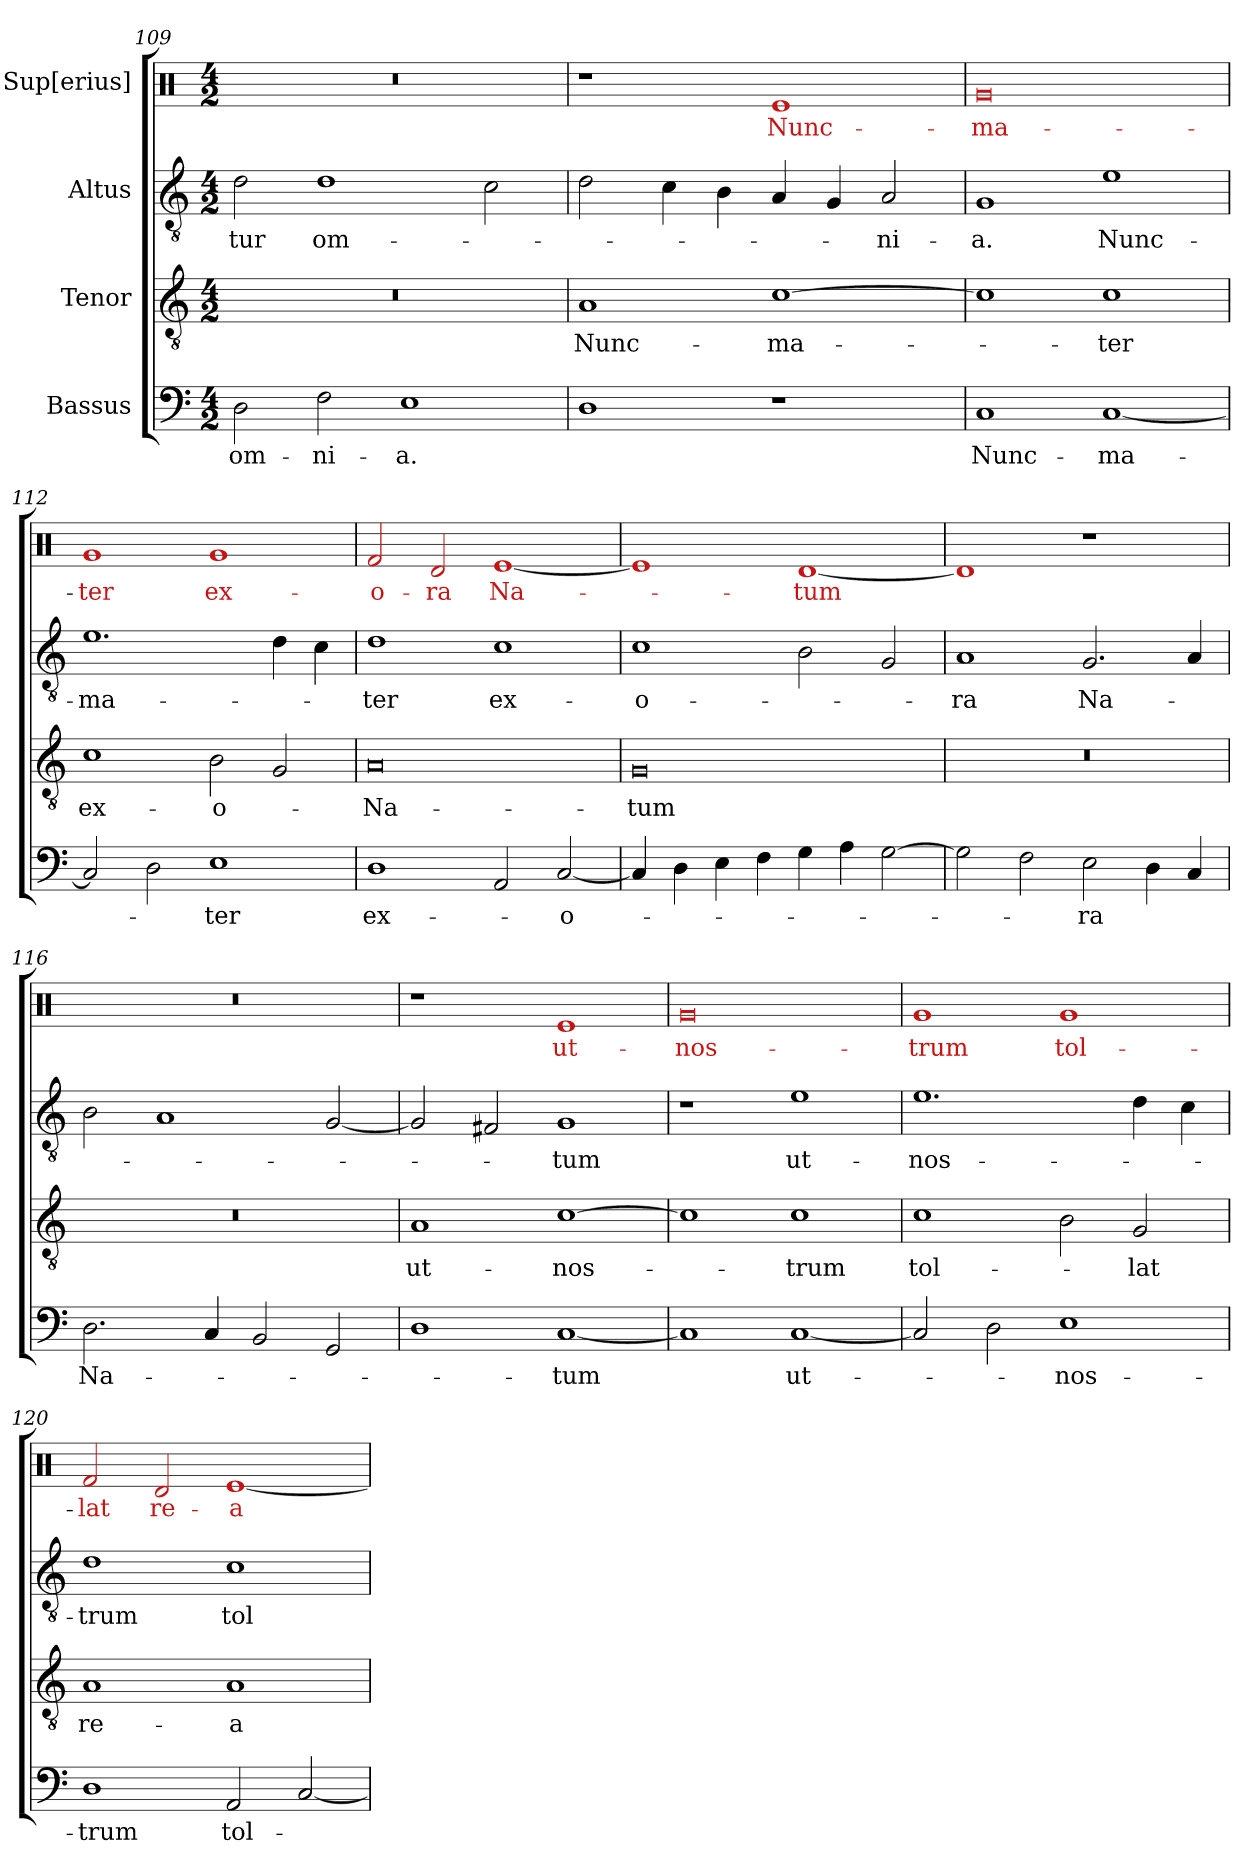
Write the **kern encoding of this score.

**kern	**text	**kern	**text	**kern	**text	**kern	**text
*part4	*part4	*part3	*part3	*part2	*part2	*part1	*part1
*staff4	*staff4	*staff3	*staff3	*staff2	*staff2	*staff1	*staff1
*I"Bassus	*	*I"Tenor	*	*I"Altus	*	*I"Sup[erius]	*
*clefF4	*	*clefGv2	*	*clefGv2	*	*clefX	*
*k[]	*	*k[]	*	*k[]	*	*k[]	*
*M4/2	*	*M4/2	*	*M4/2	*	*M4/2	*
=109	=109	=109	=109	=109	=109	=109	=109
2D\	om-	0r	.	2d\	-tur	0r	.
2F\	-ni-	.	.	1d\	om-	.	.
1E\	-a.	.	.	.	.	.	.
.	.	.	.	2c\	.	.	.
=110	=110	=110	=110	=110	=110	=110	=110
1D\	.	1A/	Nunc-	2d\	.	1r	.
.	.	.	.	4c\	.	.	.
.	.	.	.	4B\	.	.	.
1r	.	[1c\	ma-	4A/	.	1e/	Nunc-
.	.	.	.	4G/	.	.	.
.	.	.	.	2A/	-ni-	.	.
=111	=111	=111	=111	=111	=111	=111	=111
1C/	Nunc-	1c\]	.	1G/	-a.	0g/	ma-
[1C/	ma-	1c\	-ter	1e\	Nunc-	.	.
=112	=112	=112	=112	=112	=112	=112	=112
2C/]	.	1c\	ex-	1.e\	ma-	1g/	-ter
2D\	.	.	.	.	.	.	.
1E\	-ter	2B\	o-	.	.	1g/	ex-
.	.	2G/	.	4d\	.	.	.
.	.	.	.	4c\	.	.	.
=113	=113	=113	=113	=113	=113	=113	=113
1D\	ex-	0A/	-Na-	1d\	-ter	2f/	o-
.	.	.	.	.	.	2d/	-ra
2AA/	.	.	.	1c\	ex-	[1e/	Na-
[2C/	o-	.	.	.	.	.	.
=114	=114	=114	=114	=114	=114	=114	=114
4C/]	.	0G/	-tum	1c\	o-	1e/]	.
4D\	.	.	.	.	.	.	.
4E\	.	.	.	.	.	.	.
4F\	.	.	.	.	.	.	.
4G\	.	.	.	2B\	.	[1d/	-tum
4A\	.	.	.	.	.	.	.
[2G\	.	.	.	2G/	.	.	.
=115	=115	=115	=115	=115	=115	=115	=115
2G\]	.	0r	.	1A/	-ra	1d/]	.
2F\	.	.	.	.	.	.	.
2E\	-ra	.	.	2.G/	Na-	1r	.
4D\	.	.	.	.	.	.	.
4C/	.	.	.	4A/	.	.	.
=116	=116	=116	=116	=116	=116	=116	=116
2.D\	Na-	0r	.	2B\	.	0r	.
.	.	.	.	1A/	.	.	.
4C/	.	.	.	.	.	.	.
2BB/	.	.	.	.	.	.	.
2GG/	.	.	.	[2G/	.	.	.
=117	=117	=117	=117	=117	=117	=117	=117
1D\	.	1A/	ut-	2G/]	.	1r	.
.	.	.	.	2F#X/	.	.	.
[1C/	-tum	[1c\	nos-	1G/	-tum	1e/	ut-
=118	=118	=118	=118	=118	=118	=118	=118
1C/]	.	1c\]	.	1r	.	0g/	nos-
[1C/	ut-	1c\	-trum	1e\	ut-	.	.
=119	=119	=119	=119	=119	=119	=119	=119
2C/]	.	1c\	tol-	1.e\	nos-	1g/	-trum
2D\	.	.	.	.	.	.	.
1E\	nos-	2B\	.	.	.	1g/	tol-
.	.	2G/	-lat	4d\	.	.	.
.	.	.	.	4c\	.	.	.
=120	=120	=120	=120	=120	=120	=120	=120
1D\	-trum	1A/	re-	1d\	-trum	2f/	-lat
.	.	.	.	.	.	2d/	re-
2AA/	tol-	1A/	-a-	1c\	tol-	[1e/	-a-
[2C/	.	.	.	.	.	.	.
=	=	=	=	=	=	=	=
*-	*-	*-	*-	*-	*-	*-	*-
